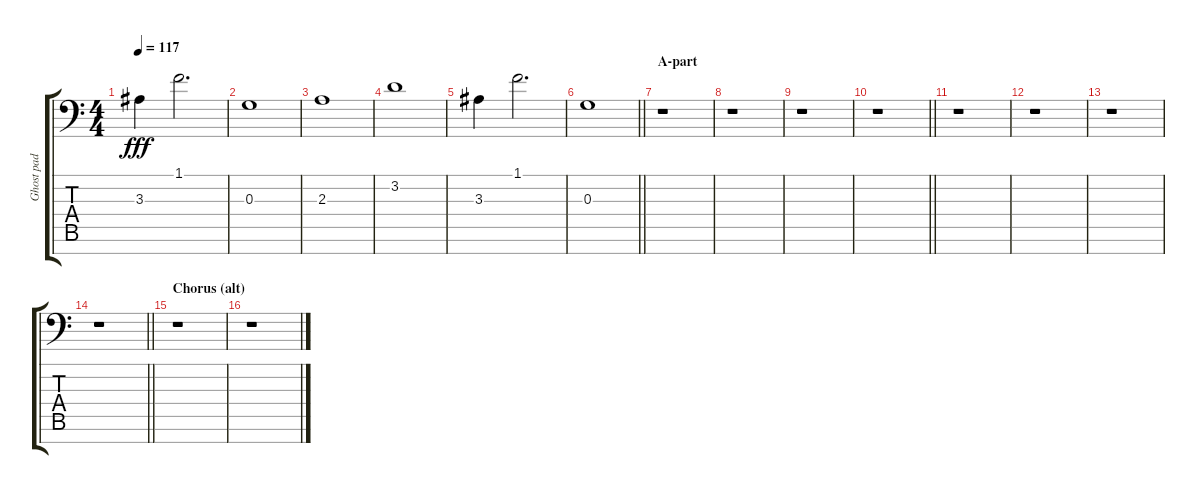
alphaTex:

\track ("Ghost pad" "Ghost pad") {instrument fx2soundtrack}
\staff {score tabs}
\tuning (E4 B3 G3 D3 A2 E2 C-1) {hide}
\ts (4 4)
\tempo 117
\clef f4
\ks c
3.3.4{dy fff} 1.1.2{d} |
0.3.1 |
2.3.1 |
3.2.1 |
3.3.4 1.1.2{d} |
\barLineRight lightlight
0.3.1 |
\section ("" "A-part")
r.1 |
r.1 |
r.1 |
\barLineRight lightlight
r.1 |
r.1 |
r.1 |
r.1 |
\barLineRight lightlight
r.1 |
\section ("" "Chorus (alt)")
r.1 |
r.1
